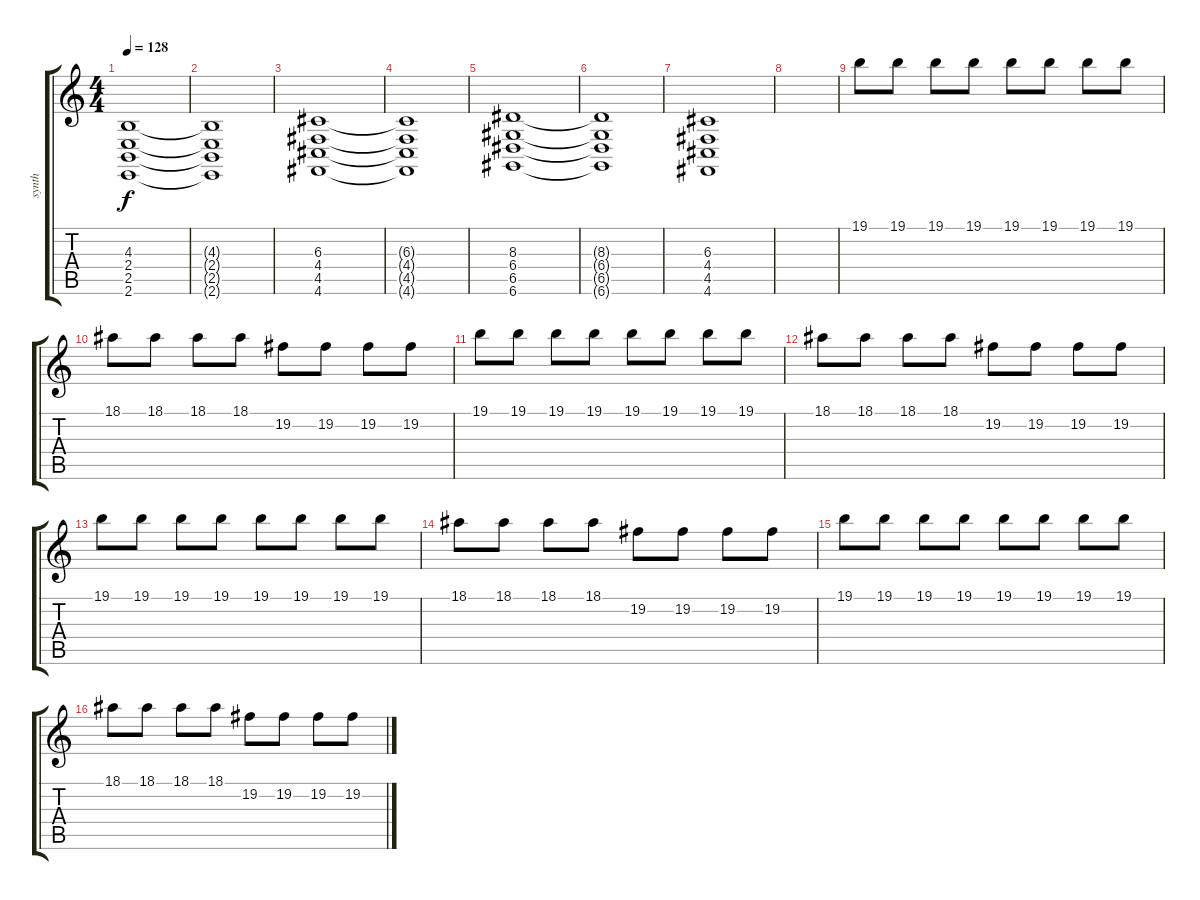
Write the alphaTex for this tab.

\track ("synth" "synth") {instrument lead1square}
\staff {score tabs}
\tuning (E4 B3 G3 D3 A2 D2) {hide}
\ts (4 4)
\tempo 128
\clef g2
\ks c
(4.3 2.4 2.5 2.6).1{dy f} |
(4.3{t} 2.4{t} 2.5{t} 2.6{t}).1 |
(6.3 4.4 4.5 4.6).1 |
(6.3{t} 4.4{t} 4.5{t} 4.6{t}).1 |
(8.3 6.4 6.5 6.6).1 |
(8.3{t} 6.4{t} 6.5{t} 6.6{t}).1 |
(6.3 4.4 4.5 4.6).1 |
|
19.1.8 19.1.8 19.1.8 19.1.8 19.1.8 19.1.8 19.1.8 19.1.8 |
18.1.8 18.1.8 18.1.8 18.1.8 19.2.8 19.2.8 19.2.8 19.2.8 |
19.1.8 19.1.8 19.1.8 19.1.8 19.1.8 19.1.8 19.1.8 19.1.8 |
18.1.8 18.1.8 18.1.8 18.1.8 19.2.8 19.2.8 19.2.8 19.2.8 |
19.1.8 19.1.8 19.1.8 19.1.8 19.1.8 19.1.8 19.1.8 19.1.8 |
18.1.8 18.1.8 18.1.8 18.1.8 19.2.8 19.2.8 19.2.8 19.2.8 |
19.1.8 19.1.8 19.1.8 19.1.8 19.1.8 19.1.8 19.1.8 19.1.8 |
18.1.8 18.1.8 18.1.8 18.1.8 19.2.8 19.2.8 19.2.8 19.2.8
